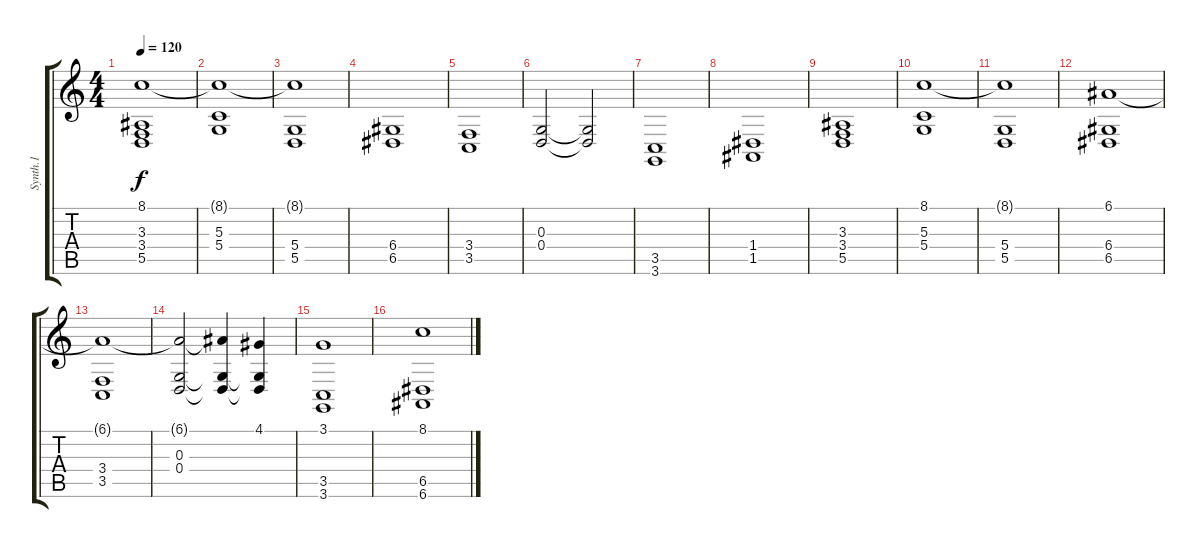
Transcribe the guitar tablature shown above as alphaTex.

\track ("Synth.1" "Synth.1") {instrument synthstrings2}
\staff {score tabs}
\tuning (E4 B3 G3 D3 A2 E2) {hide}
\ts (4 4)
\tempo 120
\clef g2
\ks c
(8.1{t} 3.3 3.4 5.5).1{dy f} |
(8.1{t} 5.3 5.4).1 |
(8.1{t} 5.4 5.5).1 |
(6.4 6.5).1 |
(3.4 3.5).1 |
(0.3 0.4).2 (0.3{t} 0.4{t}).2 |
(3.5 3.6).1 |
(1.4 1.5).1 |
(3.3 3.4 5.5).1 |
(8.1 5.3 5.4).1 |
(8.1{t} 5.4 5.5).1 |
(6.1 6.4 6.5).1 |
(6.1{t} 3.4 3.5).1 |
(6.1{t} 0.3 0.4).2 (6.1{t} 0.3{t} 0.4{t}).4 (4.1 0.3{t} 0.4{t}).4 |
(3.1 3.5 3.6).1 |
(8.1 6.5 6.6).1
